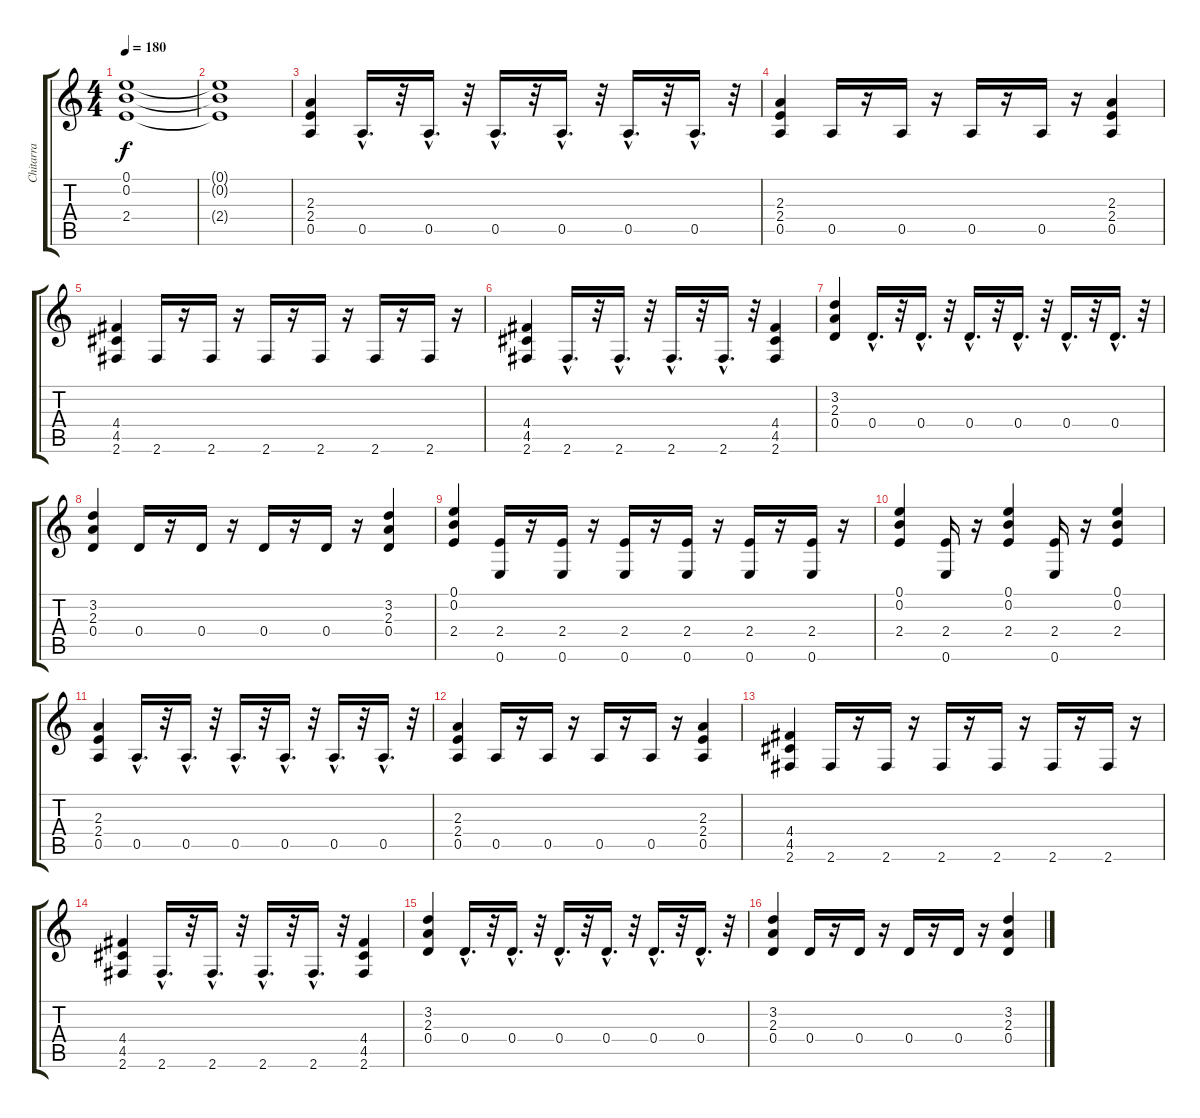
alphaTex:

\track ("Chitarra" "Chitarra") {instrument distortionguitar}
\staff {score tabs}
\tuning (E4 B3 G3 D3 A2 E2) {hide}
\ts (4 4)
\tempo 180
\clef g2
\ks c
(0.1 0.2 2.4).1{dy f} |
(0.1{t} 0.2{t} 2.4{t}).1 |
(2.3 2.4 0.5).4 0.5{hac}.16{d} r.32 0.5{hac}.16{d} r.32 0.5{hac}.16{d} r.32 0.5{hac}.16{d} r.32 0.5{hac}.16{d} r.32 0.5{hac}.16{d} r.32 |
(2.3 2.4 0.5).4 0.5.16 r.16 0.5.16 r.16 0.5.16 r.16 0.5.16 r.16 (2.3 2.4 0.5).4 |
(4.4 4.5 2.6).4 2.6.16 r.16 2.6.16 r.16 2.6.16 r.16 2.6.16 r.16 2.6.16 r.16 2.6.16 r.16 |
(4.4 4.5 2.6).4 2.6{hac}.16{d} r.32 2.6{hac}.16{d} r.32 2.6{hac}.16{d} r.32 2.6{hac}.16{d} r.32 (4.4 4.5 2.6).4 |
(3.2 2.3 0.4).4 0.4{hac}.16{d} r.32 0.4{hac}.16{d} r.32 0.4{hac}.16{d} r.32 0.4{hac}.16{d} r.32 0.4{hac}.16{d} r.32 0.4{hac}.16{d} r.32 |
(3.2 2.3 0.4).4 0.4.16 r.16 0.4.16 r.16 0.4.16 r.16 0.4.16 r.16 (3.2 2.3 0.4).4 |
(0.1 0.2 2.4).4 (2.4 0.6).16 r.16 (2.4 0.6).16 r.16 (2.4 0.6).16 r.16 (2.4 0.6).16 r.16 (2.4 0.6).16 r.16 (2.4 0.6).16 r.16 |
(0.1 0.2 2.4).4 (2.4 0.6).16 r.16 (0.1 0.2 2.4).4 (2.4 0.6).16 r.16 (0.1 0.2 2.4).4 |
(2.3 2.4 0.5).4 0.5{hac}.16{d} r.32 0.5{hac}.16{d} r.32 0.5{hac}.16{d} r.32 0.5{hac}.16{d} r.32 0.5{hac}.16{d} r.32 0.5{hac}.16{d} r.32 |
(2.3 2.4 0.5).4 0.5.16 r.16 0.5.16 r.16 0.5.16 r.16 0.5.16 r.16 (2.3 2.4 0.5).4 |
(4.4 4.5 2.6).4 2.6.16 r.16 2.6.16 r.16 2.6.16 r.16 2.6.16 r.16 2.6.16 r.16 2.6.16 r.16 |
(4.4 4.5 2.6).4 2.6{hac}.16{d} r.32 2.6{hac}.16{d} r.32 2.6{hac}.16{d} r.32 2.6{hac}.16{d} r.32 (4.4 4.5 2.6).4 |
(3.2 2.3 0.4).4 0.4{hac}.16{d} r.32 0.4{hac}.16{d} r.32 0.4{hac}.16{d} r.32 0.4{hac}.16{d} r.32 0.4{hac}.16{d} r.32 0.4{hac}.16{d} r.32 |
(3.2 2.3 0.4).4 0.4.16 r.16 0.4.16 r.16 0.4.16 r.16 0.4.16 r.16 (3.2 2.3 0.4).4
